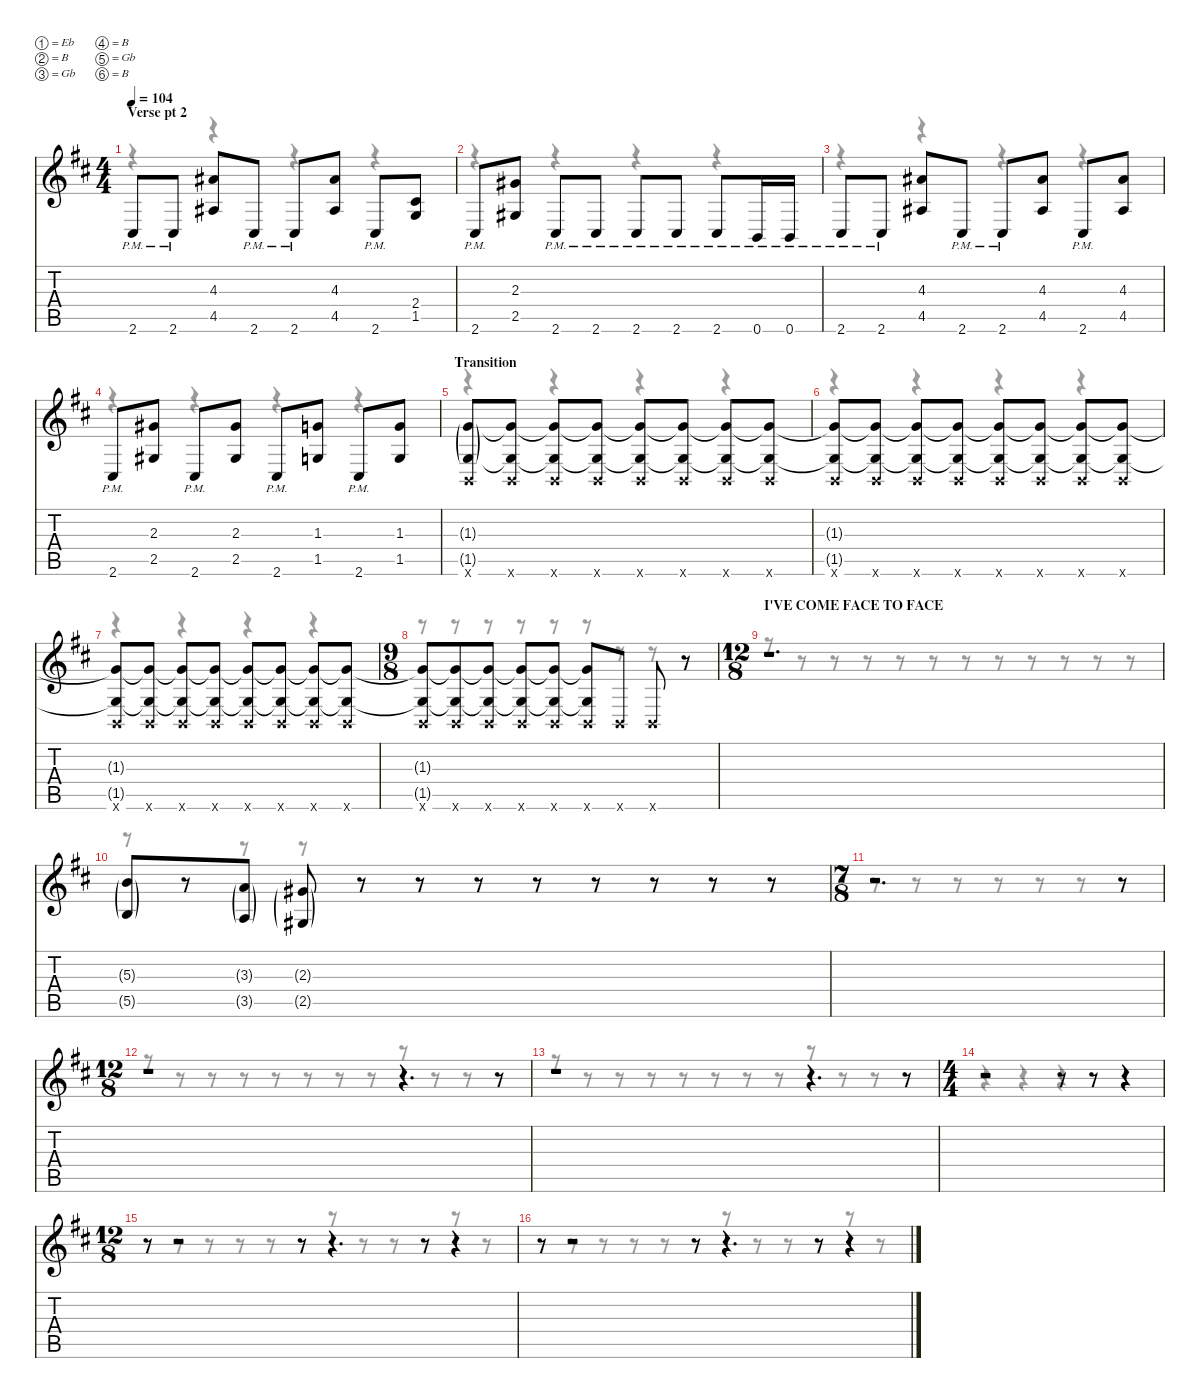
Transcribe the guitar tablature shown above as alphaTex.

\defaultSystemsLayout 4
\hideDynamics
\bracketExtendMode nobrackets
\singleTrackTrackNamePolicy hidden
\multiTrackTrackNamePolicy hidden
\firstSystemTrackNameMode fullname
\otherSystemsTrackNameOrientation horizontal
\track ("Solo/ Add. Guitar" "od.guit.") {mute instrument overdrivenguitar}
\staff {score tabs}
\tuning (Eb4 B3 Gb3 B2 Gb2 B1)
\voice
\ts (4 4)
\section ("" "Verse pt 2")
\tempo 104
\clef g2
\ks bminor
2.6{pm acc #}.8{dy mp beam Up} 2.6{pm acc #}.8{beam Up} (4.3{acc #} 4.5{acc #}).8{dy p beam Up} 2.6{pm acc #}.8{dy mp beam Up} 2.6{pm acc #}.8{beam Up} (4.3{acc #} 4.5{acc #}).8{dy p beam Up} 2.6{pm acc #}.8{dy mp beam Up} (2.4{acc #} 1.5{acc forcenatural}).8{beam Up} |
2.6{pm acc #}.8{beam Up} (2.3{acc #} 2.5{acc #}).8{dy p beam Up} 2.6{pm acc #}.8{dy mp beam Up} 2.6{pm acc #}.8{beam Up} 2.6{pm acc #}.8{beam Up} 2.6{pm acc #}.8{beam Up} 2.6{pm acc #}.8{beam Up} 0.6{pm acc forcenatural}.16{beam Up} 0.6{pm acc forcenatural}.16{beam Up} |
2.6{pm acc #}.8{beam Up} 2.6{pm acc #}.8{beam Up} (4.3{acc #} 4.5{acc #}).8{dy p beam Up} 2.6{pm acc #}.8{dy mp beam Up} 2.6{pm acc #}.8{beam Up} (4.3{acc #} 4.5{acc #}).8{dy p beam Up} 2.6{pm acc #}.8{dy mp beam Up} (4.3{acc #} 4.5{acc #}).8{dy p beam Up} |
2.6{pm acc #}.8{dy mp beam Up} (2.3{acc #} 2.5{acc #}).8{dy p beam Up} 2.6{pm acc #}.8{dy mp beam Up} (2.3{acc #} 2.5{acc #}).8{dy p beam Up} 2.6{pm acc #}.8{dy mp beam Up} (1.3{acc forcenatural} 1.5{acc forcenatural}).8{dy p beam Up} 2.6{pm acc #}.8{dy mp beam Up} (1.3{acc forcenatural} 1.5{acc forcenatural}).8{dy p beam Up} |
\section ("" "Transition")
(1.3{g acc forcenatural} 1.5{g acc forcenatural} 0.6{x acc forcenatural}).8{dy mp beam Up} (1.3{t acc forcenatural} 1.5{t acc forcenatural} 0.6{x acc forcenatural}).8{dy ppp beam Up} (1.3{t acc forcenatural} 1.5{t acc forcenatural} 0.6{x acc forcenatural}).8{beam Up} (1.3{t acc forcenatural} 1.5{t acc forcenatural} 0.6{x acc forcenatural}).8{beam Up} (1.3{t acc forcenatural} 1.5{t acc forcenatural} 0.6{x acc forcenatural}).8{beam Up} (1.3{t acc forcenatural} 1.5{t acc forcenatural} 0.6{x acc forcenatural}).8{beam Up} (1.3{t acc forcenatural} 1.5{t acc forcenatural} 0.6{x acc forcenatural}).8{beam Up} (1.3{t acc forcenatural} 1.5{t acc forcenatural} 0.6{x acc forcenatural}).8{beam Up} |
(1.3{t acc forcenatural} 1.5{t acc forcenatural} 0.6{x acc forcenatural}).8{beam Up} (1.3{t acc forcenatural} 1.5{t acc forcenatural} 0.6{x acc forcenatural}).8{beam Up} (1.3{t acc forcenatural} 1.5{t acc forcenatural} 0.6{x acc forcenatural}).8{beam Up} (1.3{t acc forcenatural} 1.5{t acc forcenatural} 0.6{x acc forcenatural}).8{beam Up} (1.3{t acc forcenatural} 1.5{t acc forcenatural} 0.6{x acc forcenatural}).8{beam Up} (1.3{t acc forcenatural} 1.5{t acc forcenatural} 0.6{x acc forcenatural}).8{beam Up} (1.3{t acc forcenatural} 1.5{t acc forcenatural} 0.6{x acc forcenatural}).8{beam Up} (1.3{t acc forcenatural} 1.5{t acc forcenatural} 0.6{x acc forcenatural}).8{beam Up} |
(1.3{t acc forcenatural} 1.5{t acc forcenatural} 0.6{x acc forcenatural}).8{beam Up} (1.3{t acc forcenatural} 1.5{t acc forcenatural} 0.6{x acc forcenatural}).8{beam Up} (1.3{t acc forcenatural} 1.5{t acc forcenatural} 0.6{x acc forcenatural}).8{beam Up} (1.3{t acc forcenatural} 1.5{t acc forcenatural} 0.6{x acc forcenatural}).8{beam Up} (1.3{t acc forcenatural} 1.5{t acc forcenatural} 0.6{x acc forcenatural}).8{beam Up} (1.3{t acc forcenatural} 1.5{t acc forcenatural} 0.6{x acc forcenatural}).8{beam Up} (1.3{t acc forcenatural} 1.5{t acc forcenatural} 0.6{x acc forcenatural}).8{beam Up} (1.3{t acc forcenatural} 1.5{t acc forcenatural} 0.6{x acc forcenatural}).8{beam Up} |
\ts (9 8)
\beaming (8 3 2 2 2)
(1.3{t acc forcenatural} 1.5{t acc forcenatural} 0.6{x acc forcenatural}).8{beam Up} (1.3{t acc forcenatural} 1.5{t acc forcenatural} 0.6{x acc forcenatural}).8{beam Up} (1.3{t acc forcenatural} 1.5{t acc forcenatural} 0.6{x acc forcenatural}).8{beam Up} (1.3{t acc forcenatural} 1.5{t acc forcenatural} 0.6{x acc forcenatural}).8{beam Up} (1.3{t acc forcenatural} 1.5{t acc forcenatural} 0.6{x acc forcenatural}).8{beam Up} (1.3{t acc forcenatural} 1.5{t acc forcenatural} 0.6{x acc forcenatural}).8{beam Up} 0.6{x acc forcenatural}.8{dy mp beam Up} 0.6{x acc forcenatural}.8{beam Up} r.8{beam Up} |
\ts (12 8)
\beaming (8 3 3 3 3)
\section ("" "I'VE COME FACE TO FACE")
r.1{d beam Up} |
(5.3{g acc forcenatural} 5.5{g acc forcenatural}).8{beam Up} r.8{beam Up} (3.3{g acc forcenatural} 3.5{g acc forcenatural}).8{beam Up} (2.3{g acc #} 2.5{g acc #}).8{beam Up} r.8{beam Up} r.8{beam Up} r.8{beam Up} r.8{beam Up} r.8{beam Up} r.8{beam Up} r.8{beam Up} r.8{beam Up} |
\ts (7 8)
\beaming (8 4 1 1 1)
r.2{d beam Up} r.8{beam Up} |
\ts (12 8)
\beaming (8 3 3 3 3)
r.1{beam Up} r.4{d beam Up} r.8{beam Up} |
r.1{beam Up} r.4{d beam Up} r.8{beam Up} |
\ts (4 4)
\beaming (8 2 2 2 2)
r.2{beam Up} r.8{beam Up} r.8{beam Up} r.4{beam Up} |
\ts (12 8)
\beaming (8 3 3 3 3)
r.8{beam Up} r.2{beam Up} r.8{beam Up} r.4{d beam Up} r.8{beam Up} r.4{beam Up} |
r.8{beam Up} r.2{beam Up} r.8{beam Up} r.4{d beam Up} r.8{beam Up} r.4{beam Up}
\voice
\clef g2
\ottava regular
\simile none
\ks bminor
r.4{dy mf beam Down} r.4{beam Down} r.4{beam Down} r.4{beam Down} |
r.4{beam Down} r.4{beam Down} r.4{beam Down} r.4{beam Down} |
r.4{beam Down} r.4{beam Down} r.4{beam Down} r.4{beam Down} |
r.4{beam Down} r.4{beam Down} r.4{beam Down} r.4{beam Down} |
r.4{beam Down} r.4{beam Down} r.4{beam Down} r.4{beam Down} |
r.4{beam Down} r.4{beam Down} r.4{beam Down} r.4{beam Down} |
r.4{beam Down} r.4{beam Down} r.4{beam Down} r.4{beam Down} |
r.8{beam Down} r.8{beam Down} r.8{beam Down} r.8{beam Down} r.8{beam Down} r.8{beam Down} r.8{beam Down} r.8{beam Down} r.8{beam Down} |
r.8{beam Down} r.8{beam Down} r.8{beam Down} r.8{beam Down} r.8{beam Down} r.8{beam Down} r.8{beam Down} r.8{beam Down} r.8{beam Down} r.8{beam Down} r.8{beam Down} r.8{beam Down} |
r.8{beam Down} r.8{beam Down} r.8{beam Down} r.8{beam Down} r.8{beam Down} r.8{beam Down} r.8{beam Down} r.8{beam Down} r.8{beam Down} r.8{beam Down} r.8{beam Down} r.8{beam Down} |
r.8{beam Down} r.8{beam Down} r.8{beam Down} r.8{beam Down} r.8{beam Down} r.8{beam Down} r.8{beam Down} |
r.8{beam Down} r.8{beam Down} r.8{beam Down} r.8{beam Down} r.8{beam Down} r.8{beam Down} r.8{beam Down} r.8{beam Down} r.8{beam Down} r.8{beam Down} r.8{beam Down} r.8{beam Down} |
r.8{beam Down} r.8{beam Down} r.8{beam Down} r.8{beam Down} r.8{beam Down} r.8{beam Down} r.8{beam Down} r.8{beam Down} r.8{beam Down} r.8{beam Down} r.8{beam Down} r.8{beam Down} |
r.4{beam Down} r.4{beam Down} r.4{beam Down} r.4{beam Down} |
r.8{beam Down} r.8{beam Down} r.8{beam Down} r.8{beam Down} r.8{beam Down} r.8{beam Down} r.8{beam Down} r.8{beam Down} r.8{beam Down} r.8{beam Down} r.8{beam Down} r.8{beam Down} |
r.8{beam Down} r.8{beam Down} r.8{beam Down} r.8{beam Down} r.8{beam Down} r.8{beam Down} r.8{beam Down} r.8{beam Down} r.8{beam Down} r.8{beam Down} r.8{beam Down} r.8{beam Down}
